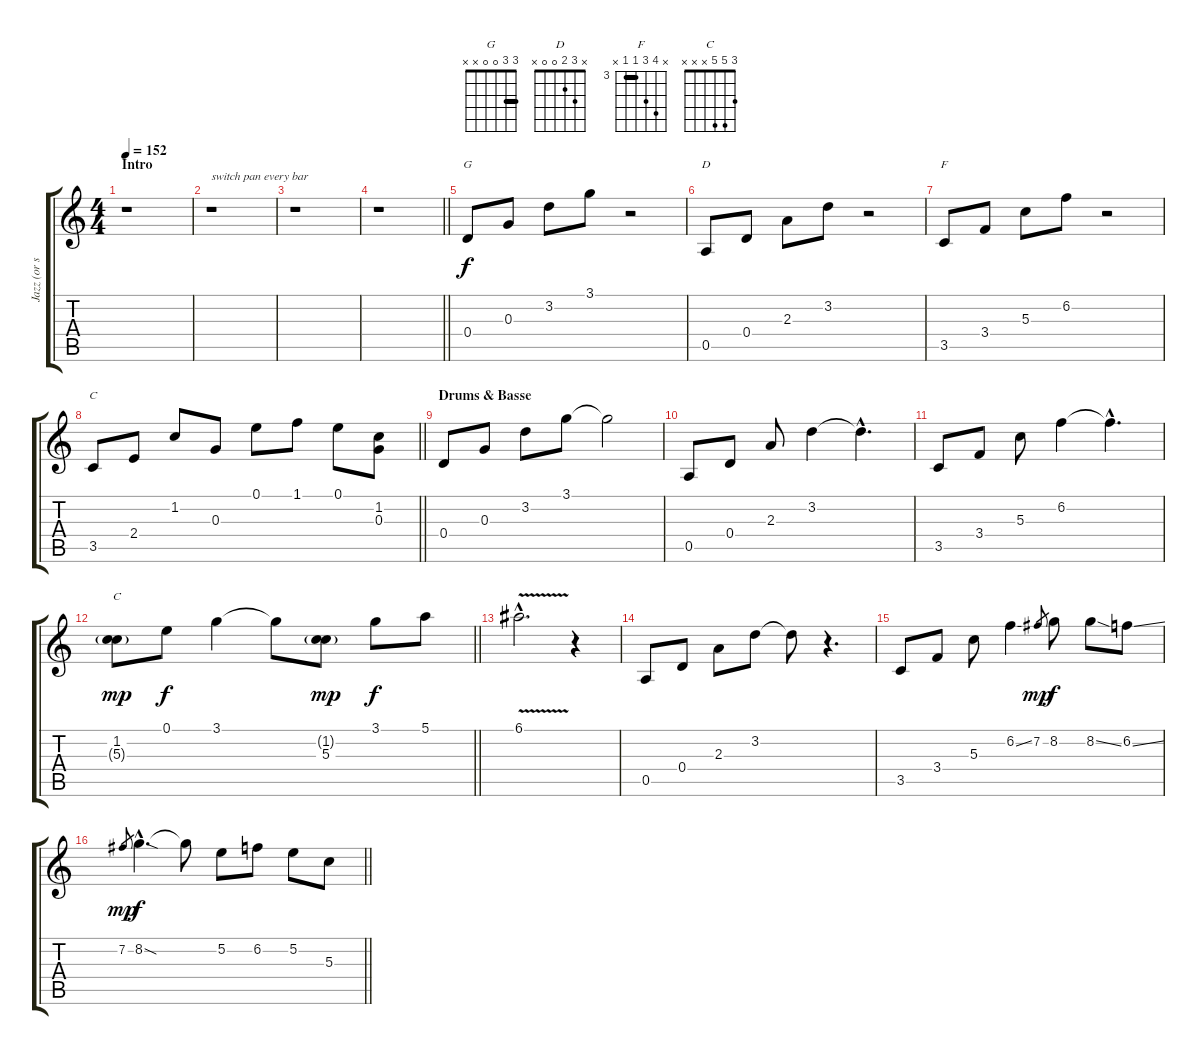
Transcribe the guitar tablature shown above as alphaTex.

\track ("Jazz (or synth)" "Jazz (or s") {instrument electricguitarjazz}
\staff {score tabs}
\tuning (E4 B3 G3 D3 A2 E2) {hide}
\chord ("G" 3 3 0 0 x x) {barre 3}
\chord ("D" x 3 2 0 0 x)
\chord ("F" x 6 5 3 3 x) {firstfret 3 barre 3}
\chord ("C" 0 1 0 2 3 x)
\chord ("C" 3 5 5 x x x)
\ts (4 4)
\section ("" "Intro")
\tempo 152
\clef g2
\ks c
r.1{dy f instrument electricguitarjazz} |
r.1{txt "switch pan every bar"} |
r.1 |
\barLineRight lightlight
r.1 |
0.4.8{ch "G"} 0.3.8 3.2.8 3.1.8 r.2 |
0.5.8{ch "D"} 0.4.8 2.3.8 3.2.8 r.2 |
3.5.8{ch "F"} 3.4.8 5.3.8 6.2.8 r.2 |
\barLineRight lightlight
3.5.8{ch "C"} 2.4.8 1.2.8 0.3.8 0.1.8 1.1.8 0.1.8 (1.2 0.3).8 |
\section ("" "Drums & Basse")
0.4.8 0.3.8 3.2.8 3.1.8 3.1{t}.2 |
0.5.8 0.4.8 2.3.8 3.2.4 3.2{hac t}.4{d} |
3.5.8 3.4.8 5.3.8 6.2.4 6.2{hac t}.4{d} |
\barLineRight lightlight
(1.2 5.3{g}).8{ch "C" dy mp} 0.1.8{dy f} 3.1.4 3.1{t}.8 (1.2{g} 5.3).8{dy mp} 3.1.8{dy f} 5.1.8 |
6.1{v hac}.2{d} r.4 |
0.5.8 0.4.8 2.3.8 3.2.8 3.2{t}.8 r.4{d} |
3.5.8 3.4.8 5.3.8 6.2{ss}.4 7.2.8{gr dy mp} 8.2.8{dy f} 8.2{ss}.8 6.2{ss}.8 |
\barLineRight lightlight
7.2.8{gr dy mp} 8.2{sod hac}.4{d dy f} 8.2{t}.8 5.2.8 6.2.8 5.2.8 5.3.8
